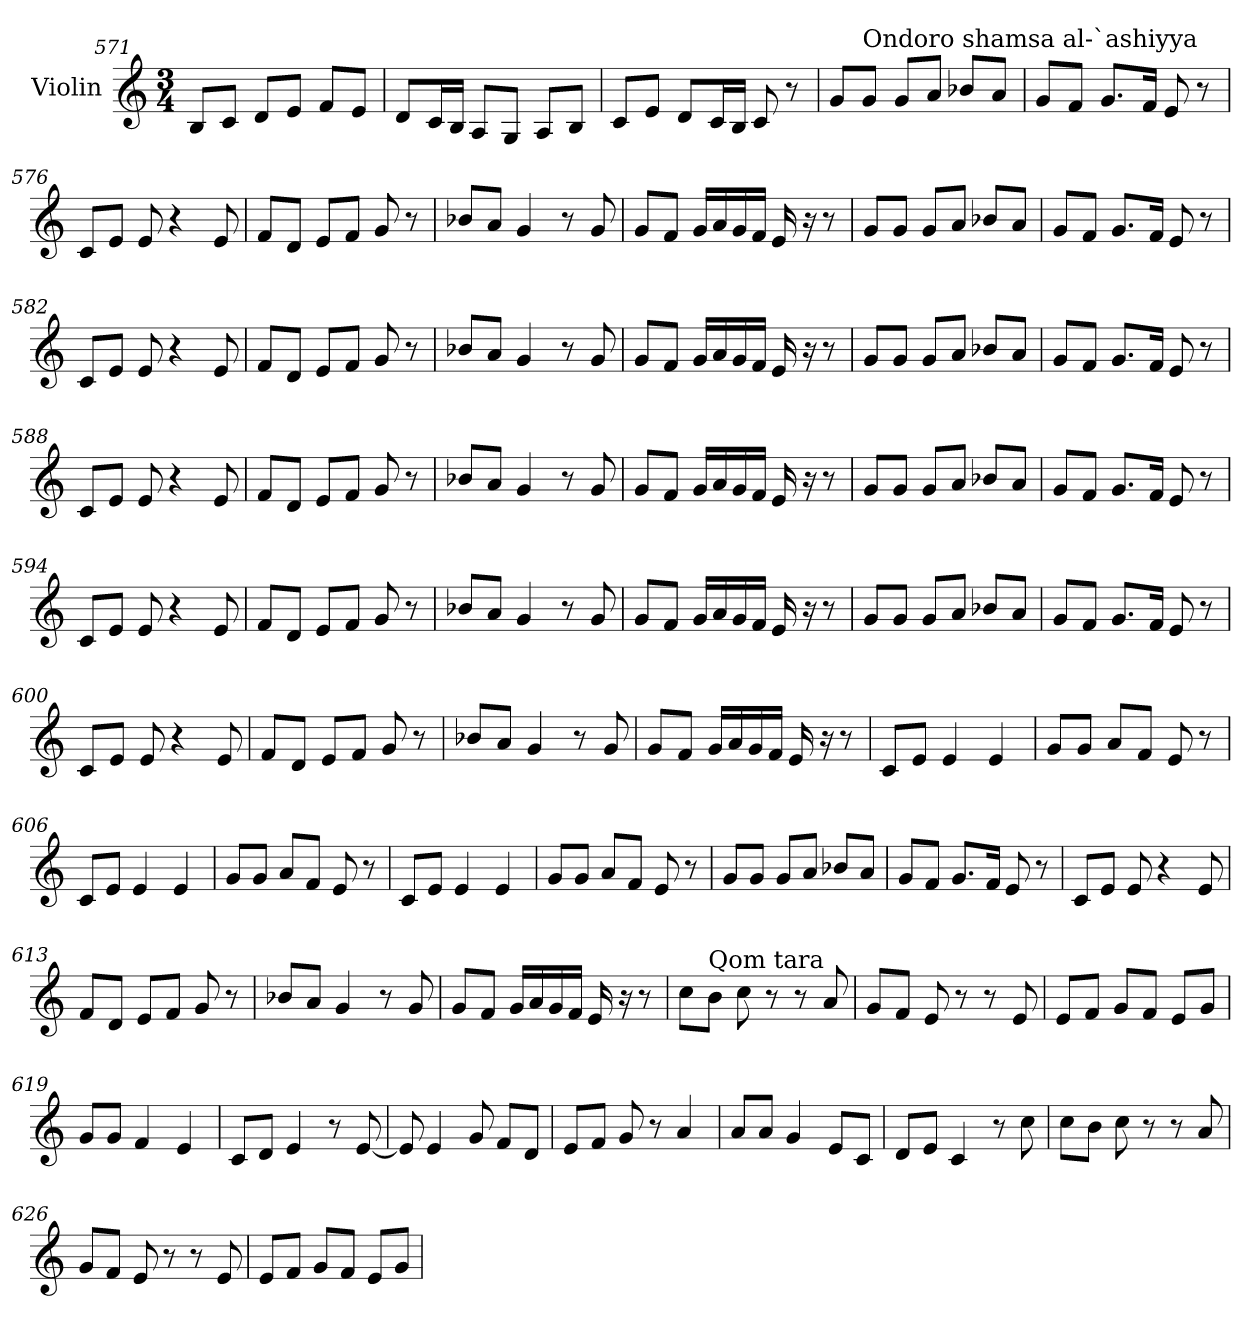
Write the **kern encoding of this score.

**kern
*part1
*staff1
*I"Violin
*clefG2
*k[]
*M3/4
=571
8B/L
8c/J
8d/L
8e/J
8f/L
8e/J
=572
8d/L
16c/L
16B/JJ
8A/L
8G/J
8A/L
8B/J
!!LO:LB:g=z
=573
8c/L
8e/J
8d/L
16c/L
16B/JJ
8c/
8r
=574
*MM100
8g/L
!LO:TX:a:t=Ondoro shamsa al-`ashiyya
8g/J
8g/L
8a/J
8b-X/L
8a/J
=575
8g/L
8f/J
8.g/L
16f/Jk
8e/
8r
=576
8c/L
8e/J
8e/
4r
8e/
!!LO:LB:g=z
=577
8f/L
8d/J
8e/L
8f/J
8g/
8r
=578
8b-X/L
8a/J
4g/
8r
8g/
=579
8g/L
8f/J
16g/LL
16a/
16g/
16f/JJ
16e/
16r
8r
=580
8g/L
8g/J
8g/L
8a/J
8b-X/L
8a/J
=581
8g/L
8f/J
8.g/L
16f/Jk
8e/
8r
!!LO:LB:g=z
=582
8c/L
8e/J
8e/
4r
8e/
!!LO:LB:g=z
=583
8f/L
8d/J
8e/L
8f/J
8g/
8r
=584
8b-X/L
8a/J
4g/
8r
8g/
=585
8g/L
8f/J
16g/LL
16a/
16g/
16f/JJ
16e/
16r
8r
=586
8g/L
8g/J
8g/L
8a/J
8b-X/L
8a/J
=587
8g/L
8f/J
8.g/L
16f/Jk
8e/
8r
!!LO:LB:g=z
=588
8c/L
8e/J
8e/
4r
8e/
!!LO:LB:g=z
=589
8f/L
8d/J
8e/L
8f/J
8g/
8r
=590
8b-X/L
8a/J
4g/
8r
8g/
=591
8g/L
8f/J
16g/LL
16a/
16g/
16f/JJ
16e/
16r
8r
=592
8g/L
8g/J
8g/L
8a/J
8b-X/L
8a/J
=593
8g/L
8f/J
8.g/L
16f/Jk
8e/
8r
!!LO:LB:g=z
=594
8c/L
8e/J
8e/
4r
8e/
!!LO:PB:g=z
=595
8f/L
8d/J
8e/L
8f/J
8g/
8r
=596
8b-X/L
8a/J
4g/
8r
8g/
=597
8g/L
8f/J
16g/LL
16a/
16g/
16f/JJ
16e/
16r
8r
=598
8g/L
8g/J
8g/L
8a/J
8b-X/L
8a/J
=599
8g/L
8f/J
8.g/L
16f/Jk
8e/
8r
!!LO:LB:g=z
=600
8c/L
8e/J
8e/
4r
8e/
!!LO:LB:g=z
=601
8f/L
8d/J
8e/L
8f/J
8g/
8r
=602
8b-X/L
8a/J
4g/
8r
8g/
=603
8g/L
8f/J
16g/LL
16a/
16g/
16f/JJ
16e/
16r
8r
=604
8c/L
8e/J
4e/
4e/
=605
8g/L
8g/J
8a/L
8f/J
8e/
8r
=606
8c/L
8e/J
4e/
4e/
!!LO:LB:g=z
=607
8g/L
8g/J
8a/L
8f/J
8e/
8r
=608
8c/L
8e/J
4e/
4e/
=609
8g/L
8g/J
8a/L
8f/J
8e/
8r
=610
8g/L
8g/J
8g/L
8a/J
8b-X/L
8a/J
=611
8g/L
8f/J
8.g/L
16f/Jk
8e/
8r
=612
8c/L
8e/J
8e/
4r
8e/
!!LO:LB:g=z
=613
8f/L
8d/J
8e/L
8f/J
8g/
8r
=614
8b-X/L
8a/J
4g/
8r
8g/
=615
8g/L
8f/J
16g/LL
16a/
16g/
16f/JJ
16e/
16r
8r
=616
8cc\L
!LO:TX:a:t=Qom tara
8b\J
8cc\
8r
8r
8a/
=617
8g/L
8f/J
8e/
8r
8r
8e/
!!LO:LB:g=z
=618
8e/L
8f/J
8g/L
8f/J
8e/L
8g/J
!!LO:LB:g=z
=619
8g/L
8g/J
4f/
4e/
=620
8c/L
8d/J
4e/
8r
[8e/
=621
8e/]
4e/
8g/
8f/L
8d/J
=622
8e/L
8f/J
8g/
8r
4a/
=623
8a/L
8a/J
4g/
8e/L
8c/J
=624
8d/L
8e/J
4c/
8r
8cc\
!!LO:LB:g=z
=625
8cc\L
8b\J
8cc\
8r
8r
8a/
=626
8g/L
8f/J
8e/
8r
8r
8e/
=627
8e/L
8f/J
8g/L
8f/J
8e/L
8g/J
=
*-
